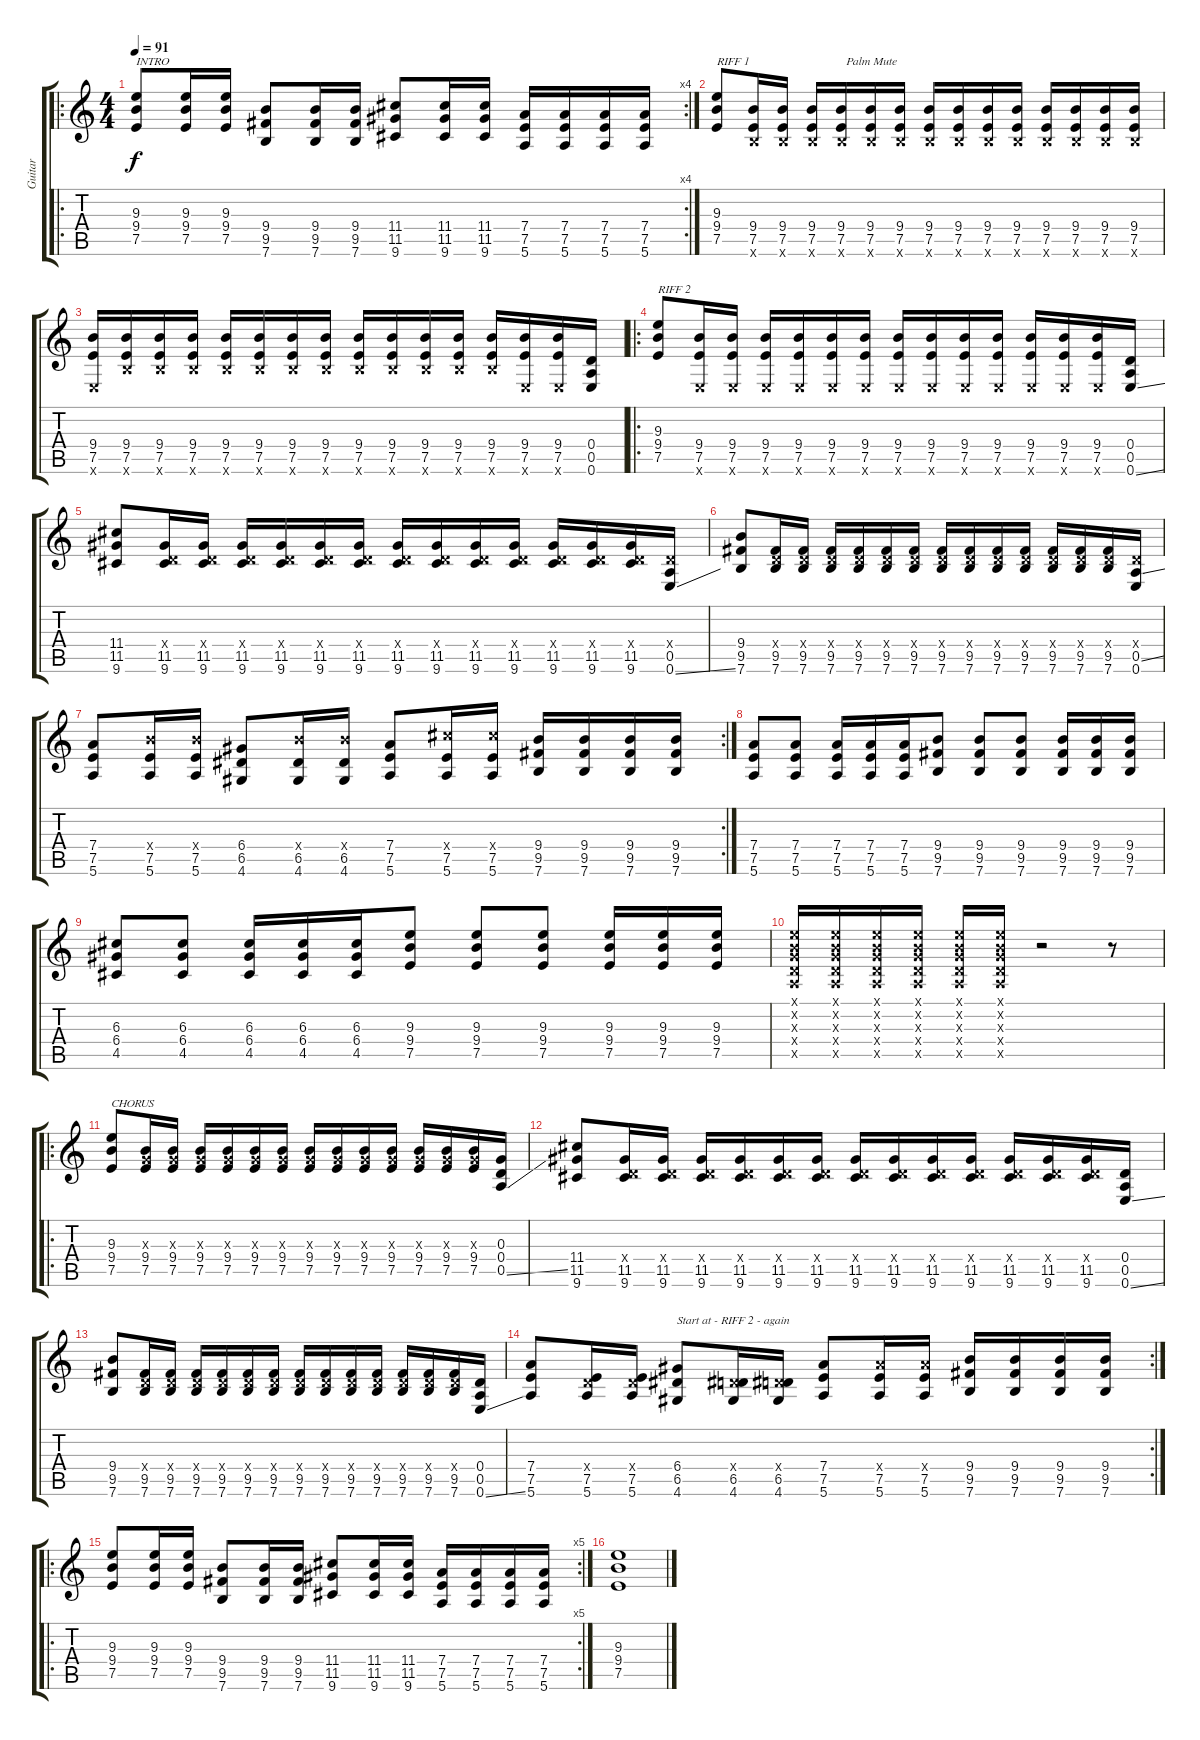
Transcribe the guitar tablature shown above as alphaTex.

\track ("Guitar" "Guitar") {instrument overdrivenguitar}
\staff {score tabs}
\tuning (E4 B3 G3 D3 A2 E2) {hide}
\ro
\rc 4
\ts (4 4)
\tempo 91
\clef g2
\ks c
(9.3 9.4 7.5).8{txt "INTRO" dy f instrument overdrivenguitar} (9.3 9.4 7.5).16 (9.3 9.4 7.5).16 (9.4 9.5 7.6).8 (9.4 9.5 7.6).16 (9.4 9.5 7.6).16 (11.4 11.5 9.6).8 (11.4 11.5 9.6).16 (11.4 11.5 9.6).16 (7.4 7.5 5.6).16 (7.4 7.5 5.6).16 (7.4 7.5 5.6).16 (7.4 7.5 5.6).16 |
(9.3 9.4 7.5).8{txt "RIFF 1"} (9.4 7.5 7.6{x}).16{txt "                               Palm Mute"} (9.4 7.5 7.6{x}).16 (9.4 7.5 7.6{x}).16 (9.4 7.5 7.6{x}).16 (9.4 7.5 7.6{x}).16 (9.4 7.5 7.6{x}).16 (9.4 7.5 7.6{x}).16 (9.4 7.5 7.6{x}).16 (9.4 7.5 7.6{x}).16 (9.4 7.5 7.6{x}).16 (9.4 7.5 7.6{x}).16 (9.4 7.5 7.6{x}).16 (9.4 7.5 7.6{x}).16 (9.4 7.5 7.6{x}).16 |
(9.4 7.5 0.6{x}).16 (9.4 7.5 7.6{x}).16 (9.4 7.5 7.6{x}).16 (9.4 7.5 7.6{x}).16 (9.4 7.5 7.6{x}).16 (9.4 7.5 7.6{x}).16 (9.4 7.5 7.6{x}).16 (9.4 7.5 7.6{x}).16 (9.4 7.5 7.6{x}).16 (9.4 7.5 7.6{x}).16 (9.4 7.5 7.6{x}).16 (9.4 7.5 7.6{x}).16 (9.4 7.5 7.6{x}).16 (9.4 7.5 0.6{x}).16 (9.4 7.5 0.6{x}).16 (0.4 0.5 0.6).16 |
\ro
(9.3 9.4 7.5).8{txt "RIFF 2"} (9.4 7.5 0.6{x}).16 (9.4 7.5 0.6{x}).16 (9.4 7.5 0.6{x}).16 (9.4 7.5 0.6{x}).16 (9.4 7.5 0.6{x}).16 (9.4 7.5 0.6{x}).16 (9.4 7.5 0.6{x}).16 (9.4 7.5 0.6{x}).16 (9.4 7.5 0.6{x}).16 (9.4 7.5 0.6{x}).16 (9.4 7.5 0.6{x}).16 (9.4 7.5 0.6{x}).16 (9.4 7.5 0.6{x}).16 (0.4 0.5 0.6{ss}).16 |
(11.4 11.5 9.6).8 (0.4{x} 11.5 9.6).16 (0.4{x} 11.5 9.6).16 (0.4{x} 11.5 9.6).16 (0.4{x} 11.5 9.6).16 (0.4{x} 11.5 9.6).16 (0.4{x} 11.5 9.6).16 (0.4{x} 11.5 9.6).16 (0.4{x} 11.5 9.6).16 (0.4{x} 11.5 9.6).16 (0.4{x} 11.5 9.6).16 (0.4{x} 11.5 9.6).16 (0.4{x} 11.5 9.6).16 (0.4{x} 11.5 9.6).16 (0.4{x} 0.5 0.6{ss}).16 |
(9.4 9.5 7.6).8 (0.4{x} 9.5 7.6).16 (0.4{x} 9.5 7.6).16 (0.4{x} 9.5 7.6).16 (0.4{x} 9.5 7.6).16 (0.4{x} 9.5 7.6).16 (0.4{x} 9.5 7.6).16 (0.4{x} 9.5 7.6).16 (0.4{x} 9.5 7.6).16 (0.4{x} 9.5 7.6).16 (0.4{x} 9.5 7.6).16 (0.4{x} 9.5 7.6).16 (0.4{x} 9.5 7.6).16 (0.4{x} 9.5 7.6).16 (0.4{x} 0.5{ss} 0.6).16 |
\rc 2
(7.4 7.5 5.6).8 (9.4{x} 7.5 5.6).16 (9.4{x} 7.5 5.6).16 (6.4 6.5 4.6).8 (9.4{x} 6.5 4.6).16 (9.4{x} 6.5 4.6).16 (7.4 7.5 5.6).8 (11.4{x} 7.5 5.6).16 (11.4{x} 7.5 5.6).16 (9.4 9.5 7.6).16 (9.4 9.5 7.6).16 (9.4 9.5 7.6).16 (9.4 9.5 7.6).16 |
(7.4 7.5 5.6).8 (7.4 7.5 5.6).8 (7.4 7.5 5.6).16 (7.4 7.5 5.6).16 (7.4 7.5 5.6).16 (9.4 9.5 7.6).8 (9.4 9.5 7.6).8 (9.4 9.5 7.6).8 (9.4 9.5 7.6).16 (9.4 9.5 7.6).16 (9.4 9.5 7.6).16 |
(6.3 6.4 4.5).8 (6.3 6.4 4.5).8 (6.3 6.4 4.5).16 (6.3 6.4 4.5).16 (6.3 6.4 4.5).16 (9.3 9.4 7.5).8 (9.3 9.4 7.5).8 (9.3 9.4 7.5).8 (9.3 9.4 7.5).16 (9.3 9.4 7.5).16 (9.3 9.4 7.5).16 |
(0.1{x} 0.2{x} 0.3{x} 0.4{x} 0.5{x}).16 (0.1{x} 0.2{x} 0.3{x} 0.4{x} 0.5{x}).16 (0.1{x} 0.2{x} 0.3{x} 0.4{x} 0.5{x}).16 (0.1{x} 0.2{x} 0.3{x} 0.4{x} 0.5{x}).16 (0.1{x} 0.2{x} 0.3{x} 0.4{x} 0.5{x}).16 (0.1{x} 0.2{x} 0.3{x} 0.4{x} 0.5{x}).16 r.2 r.8 |
\ro
(9.3 9.4 7.5).8{txt "CHORUS "} (0.3{x} 9.4 7.5).16 (0.3{x} 9.4 7.5).16 (0.3{x} 9.4 7.5).16 (0.3{x} 9.4 7.5).16 (0.3{x} 9.4 7.5).16 (0.3{x} 9.4 7.5).16 (0.3{x} 9.4 7.5).16 (0.3{x} 9.4 7.5).16 (0.3{x} 9.4 7.5).16 (0.3{x} 9.4 7.5).16 (0.3{x} 9.4 7.5).16 (0.3{x} 9.4 7.5).16 (0.3{x} 9.4 7.5).16 (0.3 0.4 0.5{ss}).16 |
(11.4 11.5 9.6).8 (0.4{x} 11.5 9.6).16 (0.4{x} 11.5 9.6).16 (0.4{x} 11.5 9.6).16 (0.4{x} 11.5 9.6).16 (0.4{x} 11.5 9.6).16 (0.4{x} 11.5 9.6).16 (0.4{x} 11.5 9.6).16 (0.4{x} 11.5 9.6).16 (0.4{x} 11.5 9.6).16 (0.4{x} 11.5 9.6).16 (0.4{x} 11.5 9.6).16 (0.4{x} 11.5 9.6).16 (0.4{x} 11.5 9.6).16 (0.4 0.5 0.6{ss}).16 |
(9.4 9.5 7.6).8 (0.4{x} 9.5 7.6).16 (0.4{x} 9.5 7.6).16 (0.4{x} 9.5 7.6).16 (0.4{x} 9.5 7.6).16 (0.4{x} 9.5 7.6).16 (0.4{x} 9.5 7.6).16 (0.4{x} 9.5 7.6).16 (0.4{x} 9.5 7.6).16 (0.4{x} 9.5 7.6).16 (0.4{x} 9.5 7.6).16 (0.4{x} 9.5 7.6).16 (0.4{x} 9.5 7.6).16 (0.4{x} 9.5 7.6).16 (0.4 0.5 0.6{ss}).16 |
\rc 2
(7.4 7.5 5.6).8 (0.4{x} 7.5 5.6).16 (0.4{x} 7.5 5.6).16 (6.4 6.5 4.6).8{txt "Start at - RIFF 2 - again"} (0.4{x} 6.5 4.6).16 (0.4{x} 6.5 4.6).16 (7.4 7.5 5.6).8 (7.4{x} 7.5 5.6).16 (7.4{x} 7.5 5.6).16 (9.4 9.5 7.6).16 (9.4 9.5 7.6).16 (9.4 9.5 7.6).16 (9.4 9.5 7.6).16 |
\ro
\rc 5
(9.3 9.4 7.5).8 (9.3 9.4 7.5).16 (9.3 9.4 7.5).16 (9.4 9.5 7.6).8 (9.4 9.5 7.6).16 (9.4 9.5 7.6).16 (11.4 11.5 9.6).8 (11.4 11.5 9.6).16 (11.4 11.5 9.6).16 (7.4 7.5 5.6).16 (7.4 7.5 5.6).16 (7.4 7.5 5.6).16 (7.4 7.5 5.6).16 |
(9.3 9.4 7.5).1
